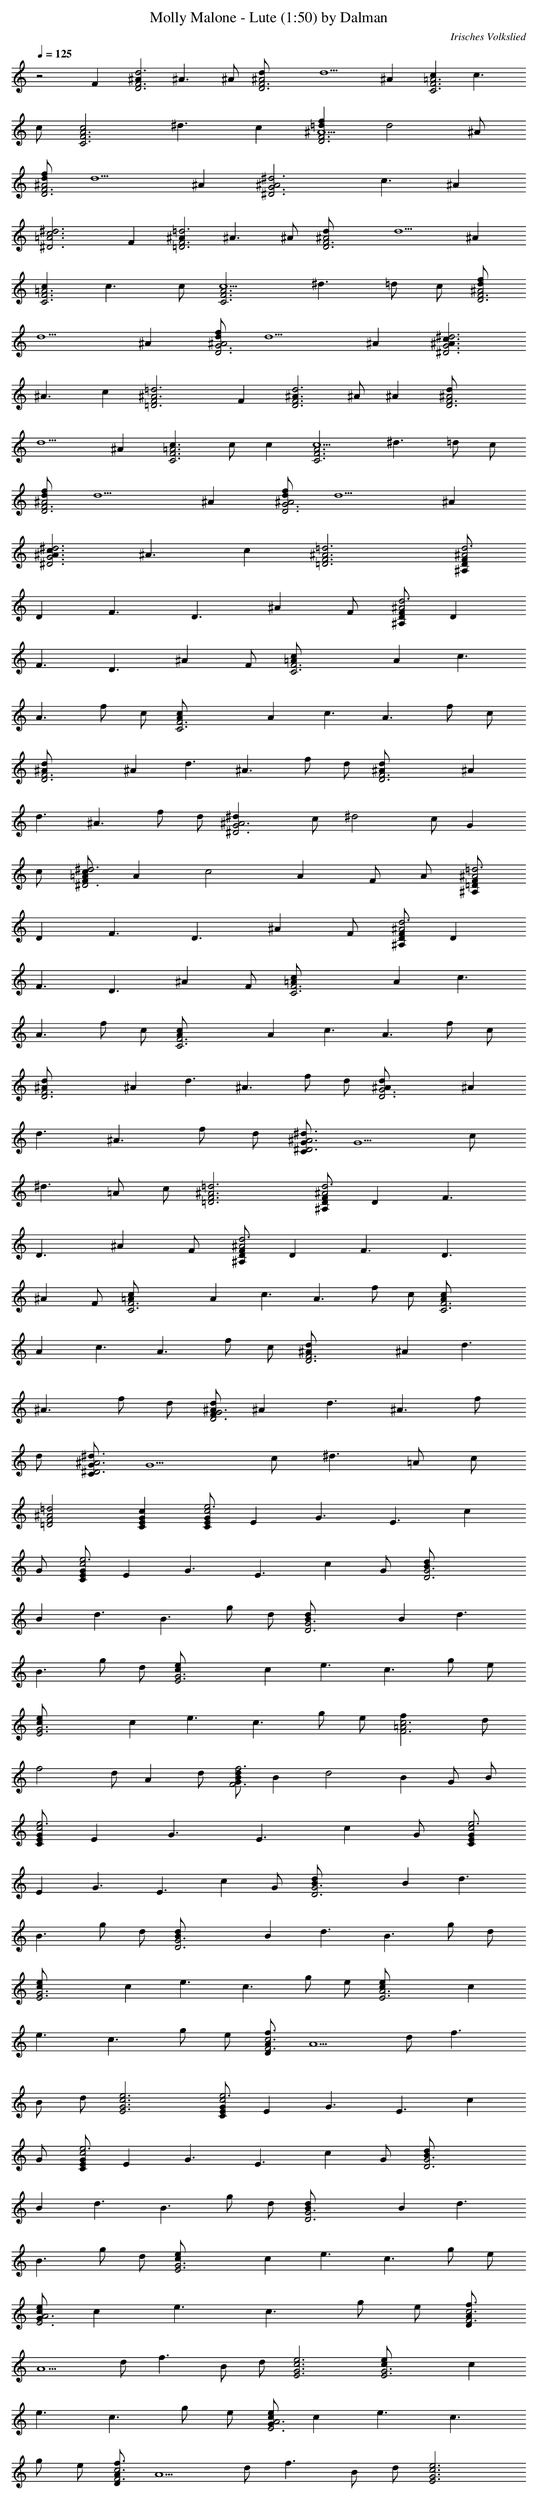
X:1
T:Molly Malone - Lute (1:50) by Dalman
C:Irisches Volkslied
L:1/4
Q:125
K:C
z2 F [^Ad3D3F3] ^A3/2 ^A/2 [^A2d/2D3F3] [d5/2z3/2] ^A [cC3F3=A3] c3/2
c/2 [c2C3F3A3z/2] ^d3/2 c [fD3F3^A5/2=d] [d2z3/2] ^A/2
[f/2d/2^A2D3F3] [d5/2z3/2] ^A [G3^d3^A2^D3z/2] c3/2 ^A
[=A3^D3c3^d3z2] F [^A=d3=D3F3] ^A3/2 ^A/2 [^A2d/2D3F3] [d5/2z3/2] ^A
[cC3F3=A3] c3/2 c/2 [c5/2C3F3A3z/2] ^d3/2 =d/2 c/2 [f/2D3F3^A2d/2]
[d5/2z3/2] ^A [f/2^A2d/2D3G3] [d5/2z3/2] ^A [c3/2^d3^A3/2^D3G3]
[^A3/2z/2] c [^A3=D3F2=d3] F [^A3/2d3D3F3] ^A/2 ^A [^A2d/2D3F3]
[d5/2z3/2] ^A [c3/2C3F3=A3] c/2 c [c5/2C3F3A3z/2] ^d3/2 =d/2 c/2
[f/2D3F3^A2d/2] [d5/2z3/2] ^A [f/2^A2d/2D3G3] [d5/2z3/2] ^A
[c3/2^d3^A3/2^D3G3] [^A3/2z/2] c [^A3=D3F3=d3] [^A,/2d3^A2D/2F]
[Dz/2] [F3/2z/2] [D3/2z/2] [^Az/2] F/2 [^A,/2d3D/2F^A2] [Dz/2]
[F3/2z/2] [D3/2z/2] [^Az/2] F/2 [F3C3=A/2c] [Az/2] [c3/2z/2]
[A3/2z/2] f/2 c/2 [F3C3A/2c] [Az/2] [c3/2z/2] [A3/2z/2] f/2 c/2
[F3D3^A/2d] [^Az/2] [d3/2z/2] [^A3/2z/2] f/2 d/2 [F3d^A/2D3] [^Az/2]
[d3/2z/2] [^A3/2z/2] f/2 d/2 [G2^d^A3^D3z/2] c/2 [^d2z/2] c/2 [Gz/2]
c/2 [F/2^D3=A/2c^d3] [Az/2] [c2z/2] [Az/2] F/2 A/2 [^A,/2=d3^A2=D/2F]
[Dz/2] [F3/2z/2] [D3/2z/2] [^Az/2] F/2 [^A,/2d3D/2F^A2] [Dz/2]
[F3/2z/2] [D3/2z/2] [^Az/2] F/2 [F3C3=A/2c] [Az/2] [c3/2z/2]
[A3/2z/2] f/2 c/2 [F3C3A/2c] [Az/2] [c3/2z/2] [A3/2z/2] f/2 c/2
[F3D3^A/2d] [^Az/2] [d3/2z/2] [^A3/2z/2] f/2 d/2 [G3^A/2dD3] [^Az/2]
[d3/2z/2] [^A3/2z/2] f/2 d/2 [C/2^d3/2^A3^D3G/2] [G5/2z/2] c/2
[^d3/2z/2] =A/2 c/2 [=D3F3^A3=d3] [^A,/2d3^A2D/2F] [Dz/2] [F3/2z/2]
[D3/2z/2] [^Az/2] F/2 [^A,/2d3D/2F^A2] [Dz/2] [F3/2z/2] [D3/2z/2]
[^Az/2] F/2 [F3C3=A/2c] [Az/2] [c3/2z/2] [A3/2z/2] f/2 c/2 [F3C3A/2c]
[Az/2] [c3/2z/2] [A3/2z/2] f/2 c/2 [F3D3^A/2d] [^Az/2] [d3/2z/2]
[^A3/2z/2] f/2 d/2 [F/2^A/2dD3G3] [^Az/2] [d3/2z/2] [^A3/2z/2] f/2
d/2 [C/2^d3/2^A3^D3G/2] [G5/2z/2] c/2 [^d3/2z/2] =A/2 c/2
[=D2F2^A2=d2] [GCEc] [C/2e3c2E/2G] [Ez/2] [G3/2z/2] [E3/2z/2] [cz/2]
G/2 [C/2e3E/2Gc2] [Ez/2] [G3/2z/2] [E3/2z/2] [cz/2] G/2 [G3D3B/2d]
[Bz/2] [d3/2z/2] [B3/2z/2] g/2 d/2 [G3D3B/2d] [Bz/2] [d3/2z/2]
[B3/2z/2] g/2 d/2 [G3E3c/2e] [cz/2] [e3/2z/2] [c3/2z/2] g/2 e/2
[G3ec/2E3] [cz/2] [e3/2z/2] [c3/2z/2] g/2 e/2 [=A2fc3F3z/2] d/2
[f2z/2] d/2 [Az/2] d/2 [G/2F3B/2df3] [Bz/2] [d2z/2] [Bz/2] G/2 B/2
[C/2e3c2E/2G] [Ez/2] [G3/2z/2] [E3/2z/2] [cz/2] G/2 [C/2e3E/2Gc2]
[Ez/2] [G3/2z/2] [E3/2z/2] [cz/2] G/2 [G3D3B/2d] [Bz/2] [d3/2z/2]
[B3/2z/2] g/2 d/2 [G3D3B/2d] [Bz/2] [d3/2z/2] [B3/2z/2] g/2 d/2
[G3E3c/2e] [cz/2] [e3/2z/2] [c3/2z/2] g/2 e/2 [A3c/2eE3] [cz/2]
[e3/2z/2] [c3/2z/2] g/2 e/2 [D/2f3/2c3F3A/2] [A5/2z/2] d/2 [f3/2z/2]
B/2 d/2 [E3G3c3e3] [C/2e3c2E/2G] [Ez/2] [G3/2z/2] [E3/2z/2] [cz/2]
G/2 [C/2e3E/2Gc2] [Ez/2] [G3/2z/2] [E3/2z/2] [cz/2] G/2 [G3D3B/2d]
[Bz/2] [d3/2z/2] [B3/2z/2] g/2 d/2 [G3D3B/2d] [Bz/2] [d3/2z/2]
[B3/2z/2] g/2 d/2 [G3E3c/2e] [cz/2] [e3/2z/2] [c3/2z/2] g/2 e/2
[G/2c/2eE3A3] [cz/2] [e3/2z/2] [c3/2z/2] g/2 e/2 [D/2f3/2c3F3A/2]
[A5/2z/2] d/2 [f3/2z/2] B/2 d/2 [E3G3c3e3] [G3E3c/2e] [cz/2]
[e3/2z/2] [c3/2z/2] g/2 e/2 [G/2c/2eE3A3] [cz/2] [e3/2z/2] [c3/2z/2]
g/2 e/2 [D/2f3/2c3F3A/2] [A5/2z/2] d/2 [f3/2z/2] B/2 d/2 [E3G3c3e3]
